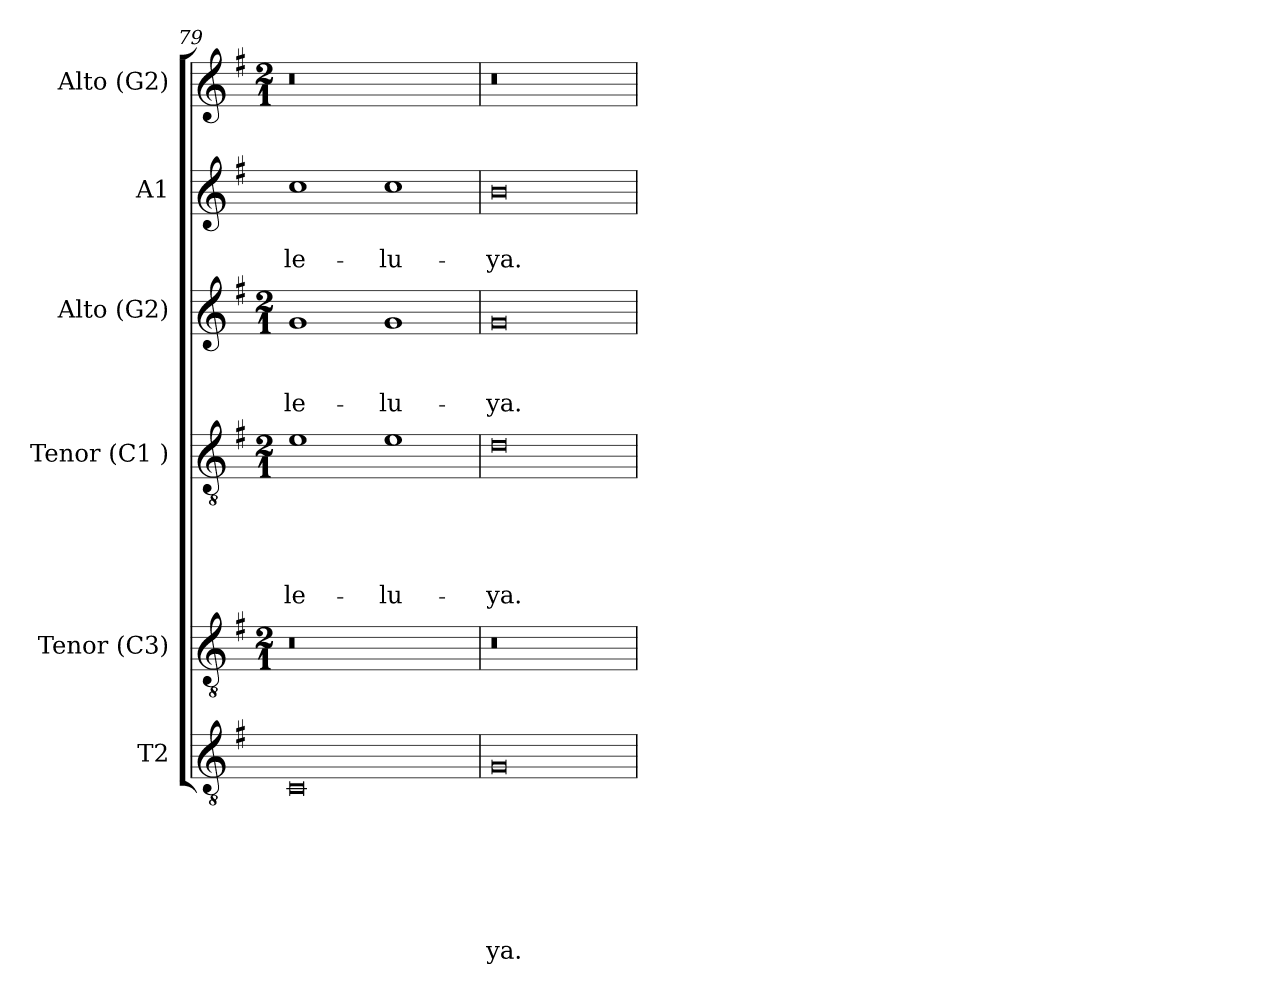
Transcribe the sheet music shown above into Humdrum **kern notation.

**kern	**text	**text	**text	**text	**text	**text	**text	**kern	**kern	**text	**text	**text	**text	**text	**kern	**text	**text	**text	**kern	**text	**text	**kern
*part6	*part6	*part6	*part6	*part6	*part6	*part6	*part6	*part5	*part4	*part4	*part4	*part4	*part4	*part4	*part3	*part3	*part3	*part3	*part2	*part2	*part2	*part1
*staff6	*staff6	*staff6	*staff6	*staff6	*staff6	*staff6	*staff6	*staff5	*staff4	*staff4	*staff4	*staff4	*staff4	*staff4	*staff3	*staff3	*staff3	*staff3	*staff2	*staff2	*staff2	*staff1
*I"T2	*	*	*	*	*	*	*	*I"Tenor (C3)	*I"Tenor (C1 )	*	*	*	*	*	*I"Alto (G2)	*	*	*	*I"A1	*	*	*I"Alto (G2)
*I'T2	*	*	*	*	*	*	*	*	*I'T1	*	*	*	*	*	*I'A2	*	*	*	*I'A1	*	*	*
*clefGv2	*	*	*	*	*	*	*	*clefGv2	*clefGv2	*	*	*	*	*	*clefG2	*	*	*	*clefG2	*	*	*clefG2
*k[f#]	*	*	*	*	*	*	*	*k[f#]	*k[f#]	*	*	*	*	*	*k[f#]	*	*	*	*k[f#]	*	*	*k[f#]
*G:	*	*	*	*	*	*	*	*G:	*G:	*	*	*	*	*	*G:	*	*	*	*G:	*	*	*G:
*	*	*	*	*	*	*	*	*M2/1	*M2/1	*	*	*	*	*	*M2/1	*	*	*	*	*	*	*M2/1
=79	=79	=79	=79	=79	=79	=79	=79	=79	=79	=79	=79	=79	=79	=79	=79	=79	=79	=79	=79	=79	=79	=79
!	!	!	!	!	!	!	!	!	!	!	!	!	!	!LO:LY:b	!	!	!	!LO:LY:b	!	!	!LO:LY:b	!
0C	.	.	.	.	.	.	.	0r	1e	.	.	.	.	-le-	1g	.	.	-le-	1cc	.	-le-	0r
!	!	!	!	!	!	!	!	!	!	!	!	!	!	!LO:LY:b	!	!	!	!LO:LY:b	!	!	!LO:LY:b	!
.	.	.	.	.	.	.	.	.	1e	.	.	.	.	-lu-	1g	.	.	-lu-	1cc	.	-lu-	.
=80	=80	=80	=80	=80	=80	=80	=80	=80	=80	=80	=80	=80	=80	=80	=80	=80	=80	=80	=80	=80	=80	=80
!	!	!	!	!	!	!	!LO:LY:b	!	!	!	!	!	!	!LO:LY:b	!	!	!	!LO:LY:b	!	!	!LO:LY:b	!
0G	.	.	.	.	.	.	-ya.	0r	0d	.	.	.	.	-ya.	0g	.	.	-ya.	0b	.	-ya.	0r
=	=	=	=	=	=	=	=	=	=	=	=	=	=	=	=	=	=	=	=	=	=	=
*-	*-	*-	*-	*-	*-	*-	*-	*-	*-	*-	*-	*-	*-	*-	*-	*-	*-	*-	*-	*-	*-	*-
